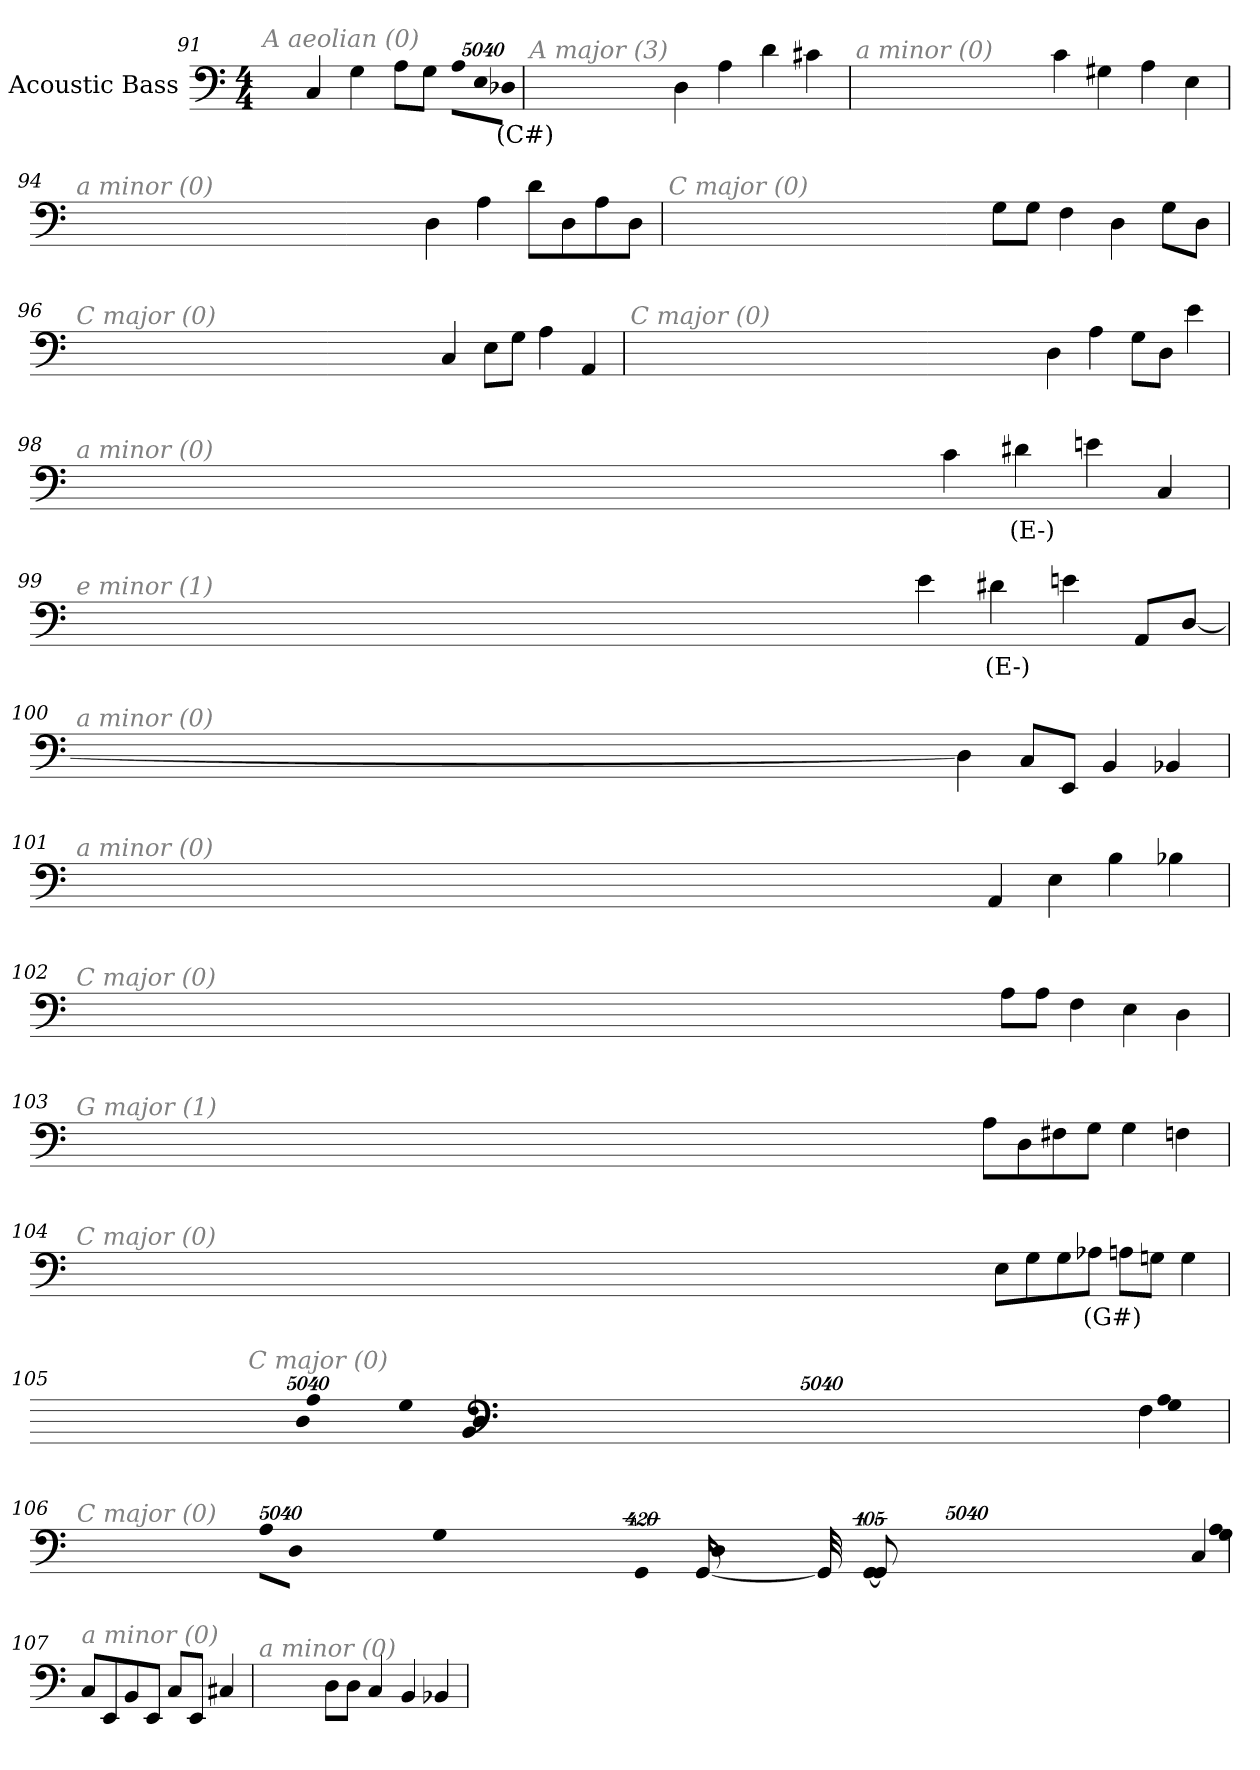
**kern	**text
*part1	*part1
*staff1	*staff1
*I"Acoustic Bass	*
*clefF4	*
*ITrd7c12	*
*k[]	*
*C:	*
*M4/4	*
=91	=91
!LO:TX:i:color=#808080:t=A aeolian (0)	!
4CC	.
4GG	.
8AAL	.
8GGJ	.
!LO:N:vis=8	!
40320%3347AAL	.
!LO:N:vis=8	!
40320%3347EE	.
!LO:N:vis=8	!
40320%3347DD-XiJ	(C#)
=92	=92
!LO:TX:i:color=#808080:t=A major (3)	!
4DD	.
4AA	.
4D	.
4C#X	.
=93	=93
!LO:TX:i:color=#808080:t=a minor (0)	!
4C	.
4GG#X	.
4AA	.
4EE	.
=94	=94
!LO:TX:i:color=#808080:t=a minor (0)	!
4DD	.
4AA	.
8DL	.
8DD	.
8AA	.
8DDJ	.
=95	=95
!LO:TX:i:color=#808080:t=C major (0)	!
8GGL	.
8GGJ	.
4FF	.
4DD	.
8GGL	.
8DDJ	.
=96	=96
!LO:TX:i:color=#808080:t=C major (0)	!
4CC	.
8EEL	.
8GGJ	.
4AA	.
4AAA	.
=97	=97
!LO:TX:i:color=#808080:t=C major (0)	!
4DD	.
4AA	.
8GGL	.
8DDJ	.
4E	.
=98	=98
!LO:TX:i:color=#808080:t=a minor (0)	!
4C	.
4D#Xi	(E-)
4En	.
4CC	.
=99	=99
!LO:TX:i:color=#808080:t=e minor (1)	!
4E	.
4D#Xi	(E-)
4En	.
8AAAL	.
[8DDJ	.
=100	=100
!LO:TX:i:color=#808080:t=a minor (0)	!
4DD]	.
8CCL	.
8EEEJ	.
4BBB	.
4BBB-X	.
=101	=101
!LO:TX:i:color=#808080:t=a minor (0)	!
4AAA	.
4EE	.
4BB	.
4BB-X	.
=102	=102
!LO:TX:i:color=#808080:t=C major (0)	!
8AAL	.
8AAJ	.
4FF	.
4EE	.
4DD	.
=103	=103
!LO:TX:i:color=#808080:t=G major (1)	!
8AAL	.
8DD	.
8FF#X	.
8GGJ	.
4GG	.
4FFn	.
=104	=104
!LO:TX:i:color=#808080:t=C major (0)	!
8EEL	.
8GG	.
8GG	.
8AA-XiJ	(G#)
8AAL	.
8GGnJ	.
4GG	.
=105	=105
!LO:TX:i:color=#808080:t=C major (0)	!
4FF	.
!LO:N:vis=8	!
40320%3347AAL	.
!LO:N:vis=8	!
40320%3347GG	.
!LO:N:vis=8	!
40320%3347DDJ	.
4BBB	.
!LO:N:vis=8	!
40320%3347AAL	.
!LO:N:vis=8	!
40320%3347GG	.
!LO:N:vis=8	!
40320%3347DDJ	.
=106	=106
!LO:TX:i:color=#808080:t=C major (0)	!
4CC	.
!LO:N:vis=8	!
40320%3347AAL	.
!LO:N:vis=8	!
40320%3347GG	.
!LO:N:vis=8	!
40320%3347DDJ	.
!LO:N:vis=1024	!
[13440%13GGG	.
8GGG_	.
16GGG_	.
32GGG_	.
!LO:N:vis=1024%31	!
13440%407GGG]	.
!LO:N:vis=8	!
40320%3347AAL	.
!LO:N:vis=8	!
40320%3347GG	.
!LO:N:vis=8	!
40320%3347DDJ	.
=107	=107
!LO:TX:i:color=#808080:t=a minor (0)	!
8CCL	.
8EEE	.
8BBB	.
8EEEJ	.
8CCL	.
8EEEJ	.
4CC#X	.
=108	=108
!LO:TX:i:color=#808080:t=a minor (0)	!
8DDL	.
8DDJ	.
4CC	.
4BBB	.
4BBB-X	.
=	=
*-	*-
